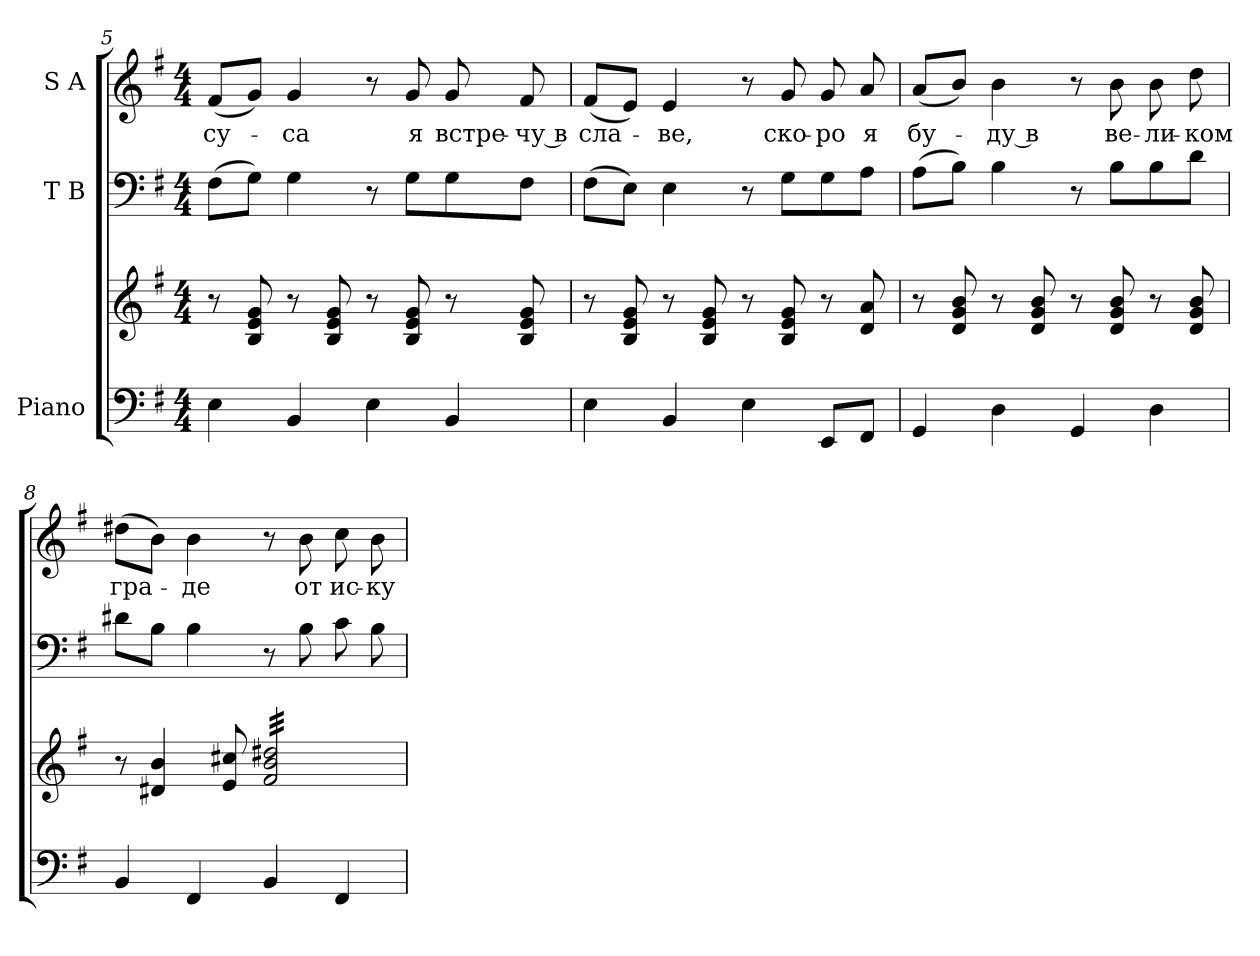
**kern	**kern	**kern	**kern	**text
*part3	*part3	*part2	*part1	*part1
*staff4	*staff3	*staff2	*staff1	*staff1
*I"Piano	*	*I"T B	*I"S A	*
!!LO:LB:g=z
*clefF4	*clefG2	*clefF4	*clefG2	*
*k[f#]	*k[f#]	*k[f#]	*k[f#]	*
*G:	*G:	*G:	*G:	*
*M4/4	*M4/4	*M4/4	*M4/4	*
=5	=5	=5	=5	=5
!	!	!	!	!LO:LY:b:color=#000000
4Ei\	8r	(8F#i\L	(8f#i/L	-су-
.	8Bi/ 8ei 8gi	8Gi\J)	8gi/J)	.
!	!	!	!	!LO:LY:b:color=#000000
4BBi/	8r	4Gi\	4gi/	-са
.	8Bi/ 8ei 8gi	.	.	.
4Ei\	8r	8r	8r	.
!	!	!	!	!LO:LY:b:color=#000000
.	8Bi/ 8ei 8gi	8Gi\L	8gi/	я
!	!	!	!	!LO:LY:b:color=#000000
4BBi/	8r	8Gi\	8gi/	встре-
!	!	!	!	!LO:LY:b:color=#000000
.	8Bi/ 8ei 8gi	8F#i\J	8f#i/	-чу в
=6	=6	=6	=6	=6
!	!	!	!	!LO:LY:b:color=#000000
4Ei\	8r	(8F#i\L	(8f#i/L	сла-
.	8Bi/ 8ei 8gi	8Ei\J)	8ei/J)	.
!	!	!	!	!LO:LY:b:color=#000000
4BBi/	8r	4Ei\	4ei/	-ве,
.	8Bi/ 8ei 8gi	.	.	.
4Ei\	8r	8r	8r	.
!	!	!	!	!LO:LY:b:color=#000000
.	8Bi/ 8ei 8gi	8Gi\L	8gi/	ско-
!	!	!	!	!LO:LY:b:color=#000000
8EEi/L	8r	8Gi\	8gi/	-ро
!	!	!	!	!LO:LY:b:color=#000000
8FF#i/J	8di/ 8ai	8Ai\J	8ai/	я
=7	=7	=7	=7	=7
!	!	!	!	!LO:LY:b:color=#000000
4GGi/	8r	(8Ai\L	(8ai/L	бу-
.	8di/ 8gi 8bi	8Bi\J)	8bi/J)	.
!	!	!	!	!LO:LY:b:color=#000000
4Di\	8r	4Bi\	4bi\	-ду в
.	8di/ 8gi 8bi	.	.	.
4GGi/	8r	8r	8r	.
!	!	!	!	!LO:LY:b:color=#000000
.	8di/ 8gi 8bi	8Bi\L	8bi\	ве-
!	!	!	!	!LO:LY:b:color=#000000
4Di\	8r	8Bi\	8bi\	-ли-
!	!	!	!	!LO:LY:b:color=#000000
.	8di/ 8gi 8bi	8di\J	8ddi\	-ком
=8	=8	=8	=8	=8
!	!	!	!	!LO:LY:b:color=#000000
4BBi/	8r	8d#Xi\L	(8dd#Xi\L	гра-
.	4d#Xi/ 4bi	8Bi\J	8bi\J)	.
!	!	!	!	!LO:LY:b:color=#000000
4FF#i/	.	4Bi\	4bi\	-де
.	8ei/ 8cc#Xi	.	.	.
*	*tremolo	*	*	*
4BBi/	32f#i/ 32bi 32dd#XiLLL	8r	8r	.
.	32f#i/ 32bi 32dd#Xi	.	.	.
.	32f#i/ 32bi 32dd#Xi	.	.	.
.	32f#i/ 32bi 32dd#Xi	.	.	.
!	!	!	!	!LO:LY:b:color=#000000
.	32f#i/ 32bi 32dd#Xi	8Bi\	8bi\	от
.	32f#i/ 32bi 32dd#Xi	.	.	.
.	32f#i/ 32bi 32dd#Xi	.	.	.
.	32f#i/ 32bi 32dd#Xi	.	.	.
!	!	!	!	!LO:LY:b:color=#000000
4FF#i/	32f#i/ 32bi 32dd#Xi	8ci\	8cci\	ис-
.	32f#i/ 32bi 32dd#Xi	.	.	.
.	32f#i/ 32bi 32dd#Xi	.	.	.
.	32f#i/ 32bi 32dd#Xi	.	.	.
!	!	!	!	!LO:LY:b:color=#000000
.	32f#i/ 32bi 32dd#Xi	8Bi\	8bi\	-ку-
.	32f#i/ 32bi 32dd#Xi	.	.	.
.	32f#i/ 32bi 32dd#Xi	.	.	.
.	32f#i/ 32bi 32dd#XiJJJ	.	.	.
*	*Xtremolo	*	*	*
=	=	=	=	=
*-	*-	*-	*-	*-
